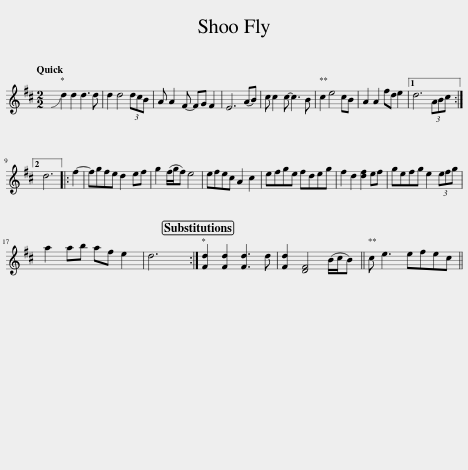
X:1
L:1/8
Q:1/4=120
M:2/2
I:linebreak $
K:D
V:1 treble
V:1
 !slide!d2 d2 d3 d | d2 d4 (3dcB | A A2 F- FG F2 | E6 (AB) | c c2 c- c3 B | %5
 c2 e4 cB | A2 A2 fd e2 |1 d6 (3ABc :|2$ d6 |: f2- | %10
 fgfe d2 ef | g2 (f/g/f) e4 | efec A2 c2 | efge fdeg | f2 d2 [df]2 ef | %15
 gefg e2 (3efg |$ a2 ab af e2 | d6 :| [Fd]2 [Fd]2 [Fd]3 d | [Fd]2 [DF]4 (B/c/B) || %20
 c e3 efec || %21
